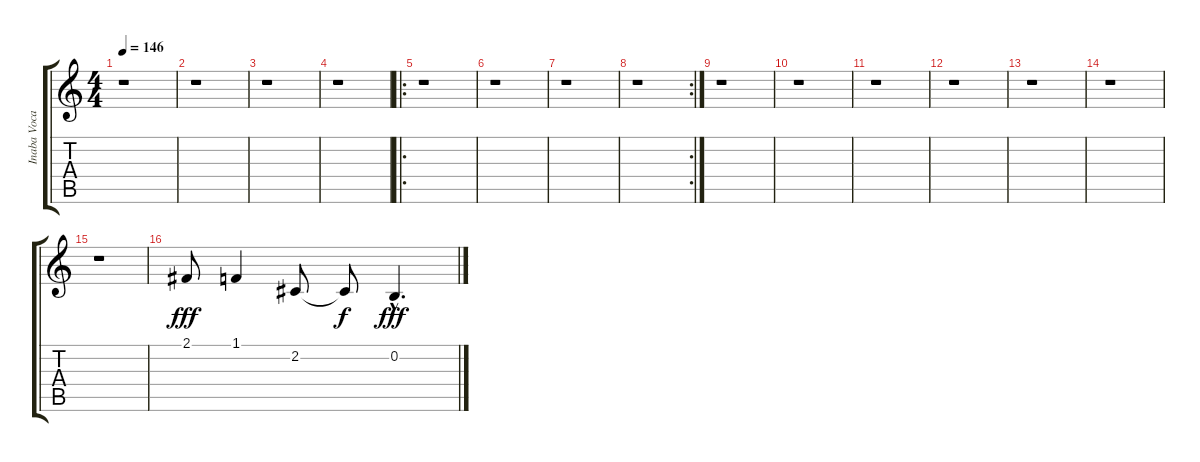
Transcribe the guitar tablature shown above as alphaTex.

\track ("Inaba Vocals" "Inaba Voca") {instrument lead6voice}
\staff {score tabs}
\tuning (E4 B3 G3 D3 A2 E2) {hide}
\ts (4 4)
\tempo 146
\clef g2
\ks c
r.1{dy fff instrument lead6voice} |
r.1 |
r.1 |
r.1 |
\ro
r.1 |
r.1 |
r.1 |
\rc 2
r.1 |
r.1 |
r.1 |
r.1 |
r.1 |
r.1 |
r.1 |
r.1 |
2.1.8 1.1.4 2.2.8 2.2{t}.8{dy f} 0.2{hac}.4{d dy fff}
